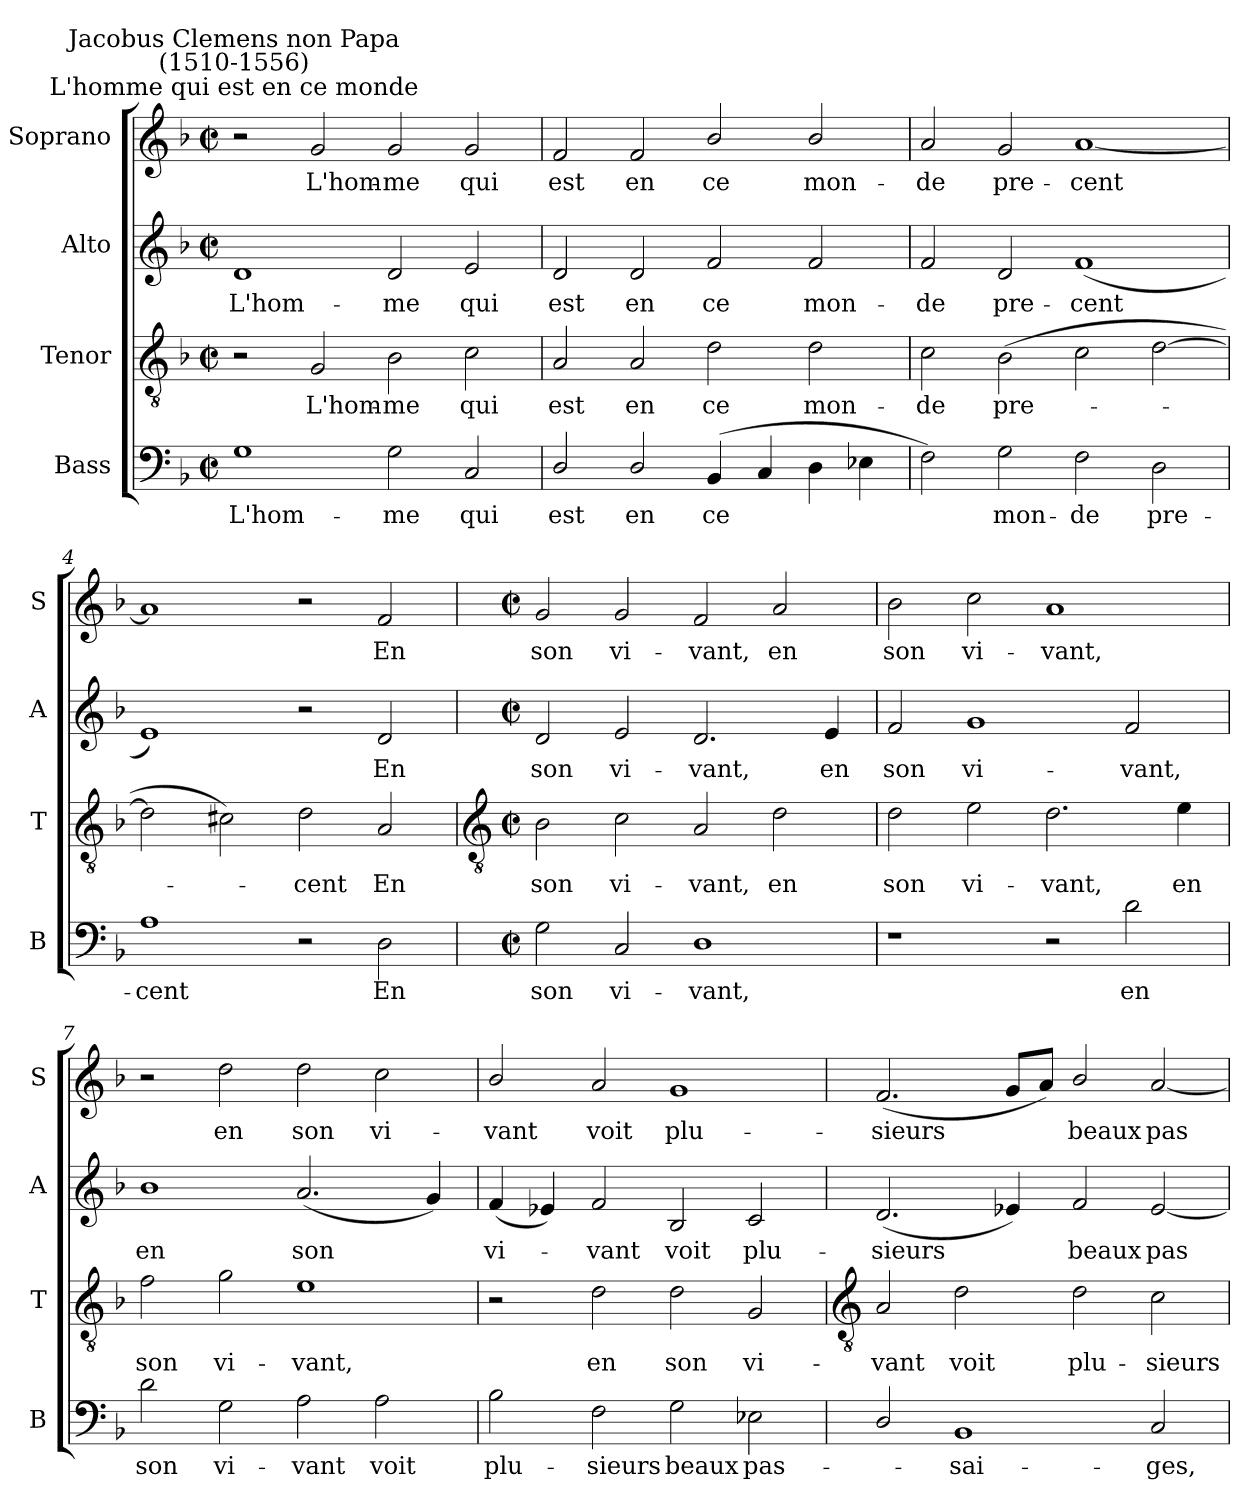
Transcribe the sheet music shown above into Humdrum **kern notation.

**kern	**text	**kern	**text	**kern	**text	**kern	**text
*part4	*part4	*part3	*part3	*part2	*part2	*part1	*part1
*staff4	*staff4	*staff3	*staff3	*staff2	*staff2	*staff1	*staff1
*I"Bass	*	*I"Tenor	*	*I"Alto	*	*I"Soprano	*
*I'B	*	*I'T	*	*I'A	*	*I'S	*
*clefF4	*	*clefGv2	*	*clefG2	*	*clefG2	*
*k[b-]	*	*k[b-]	*	*k[b-]	*	*k[b-]	*
*F:	*	*F:	*	*F:	*	*F:	*
*M4/2	*	*M4/2	*	*M4/2	*	*M4/2	*
*met(c|)	*	*met(c|)	*	*met(c|)	*	*met(c|)	*
=1	=1	=1	=1	=1	=1	=1	=1
!	!	!	!	!	!	!LO:TX:a:cj:t=L'homme qui est en ce monde	!
!	!	!	!	!	!	!LO:TX:a:cj:t=Jacobus Clemens non Papa\n(1510-1556)	!
!	!LO:LY:b	!	!	!	!LO:LY:b	!	!
1G	L'hom-	2r	.	1d	L'hom-	2r	.
!	!	!	!LO:LY:b	!	!	!	!LO:LY:b
.	.	2G	L'hom-	.	.	2g	L'hom-
!	!LO:LY:b	!	!LO:LY:b	!	!LO:LY:b	!	!LO:LY:b
2G	-me	2B-	-me	2d	-me	2g	-me
!	!LO:LY:b	!	!LO:LY:b	!	!LO:LY:b	!	!LO:LY:b
2C	qui	2c	qui	2e	qui	2g	qui
=2	=2	=2	=2	=2	=2	=2	=2
!	!LO:LY:b	!	!LO:LY:b	!	!LO:LY:b	!	!LO:LY:b
2D/	est	2A	est	2d	est	2f	est
!	!LO:LY:b	!	!LO:LY:b	!	!LO:LY:b	!	!LO:LY:b
2D/	en	2A	en	2d	en	2f	en
!	!LO:LY:b	!	!LO:LY:b	!	!LO:LY:b	!	!LO:LY:b
(<4BB-/	ce	2d	ce	2f	ce	2b-/	ce
4C/	.	.	.	.	.	.	.
!	!	!	!LO:LY:b	!	!LO:LY:b	!	!LO:LY:b
4D	.	2d	mon-	2f	mon-	2b-/	mon-
4E-X	.	.	.	.	.	.	.
=3	=3	=3	=3	=3	=3	=3	=3
!	!	!	!LO:LY:b	!	!LO:LY:b	!	!LO:LY:b
2F)	.	2c	-de	2f	-de	2a	-de
!	!LO:LY:b	!	!LO:LY:b	!	!LO:LY:b	!	!LO:LY:b
2G	mon-	(>2B-	pre-	2d	pre-	2g	pre-
!	!LO:LY:b	!	!	!	!LO:LY:b	!	!LO:LY:b
2F	-de	2c	.	(<1f	-cent	[1a	-cent
!	!LO:LY:b	!	!	!	!	!	!
2D	pre-	[2d	.	.	.	.	.
=4	=4	=4	=4	=4	=4	=4	=4
!	!LO:LY:b	!	!	!	!	!	!
1A	-cent	2d]	.	1e)	.	1a]	.
.	.	2c#X)	.	.	.	.	.
!	!	!	!LO:LY:b	!	!	!	!
2r	.	2d	cent	2r	.	2r	.
!	!LO:LY:b	!	!LO:LY:b	!	!LO:LY:b	!	!LO:LY:b
2D	En	2A	En	2d	En	2f	En
!!LO:LB:g=z
=5	=5	=5	=5	=5	=5	=5	=5
*	*	*clefGv2	*	*	*	*	*
*M4/2	*	*M4/2	*	*M4/2	*	*M4/2	*
*met(c|)	*	*met(c|)	*	*met(c|)	*	*met(c|)	*
!	!LO:LY:b	!	!LO:LY:b	!	!LO:LY:b	!	!LO:LY:b
2G	son	2B-	son	2d	son	2g	son
!	!LO:LY:b	!	!LO:LY:b	!	!LO:LY:b	!	!LO:LY:b
2C	vi-	2c	vi-	2e	vi-	2g	vi-
!	!LO:LY:b	!	!LO:LY:b	!	!LO:LY:b	!	!LO:LY:b
1D	-vant,	2A	-vant,	2.d	-vant,	2f	-vant,
!	!	!	!LO:LY:b	!	!	!	!LO:LY:b
.	.	2d	en	.	.	2a	en
!	!	!	!	!	!LO:LY:b	!	!
.	.	.	.	4e	en	.	.
=6	=6	=6	=6	=6	=6	=6	=6
!	!	!	!LO:LY:b	!	!LO:LY:b	!	!LO:LY:b
1r	.	2d	son	2f	son	2b-	son
!	!	!	!LO:LY:b	!	!LO:LY:b	!	!LO:LY:b
.	.	2e	vi-	1g	vi-	2cc	vi-
!	!	!	!LO:LY:b	!	!	!	!LO:LY:b
2r	.	2.d	-vant,	.	.	1a	-vant,
!	!LO:LY:b	!	!	!	!LO:LY:b	!	!
2d	en	.	.	2f	-vant,	.	.
!	!	!	!LO:LY:b	!	!	!	!
.	.	4e	en	.	.	.	.
=7	=7	=7	=7	=7	=7	=7	=7
!	!LO:LY:b	!	!LO:LY:b	!	!LO:LY:b	!	!
2d	son	2f	son	1b-	en	2r	.
!	!LO:LY:b	!	!LO:LY:b	!	!	!	!LO:LY:b
2G	vi-	2g	vi-	.	.	2dd	en
!	!LO:LY:b	!	!LO:LY:b	!	!LO:LY:b	!	!LO:LY:b
2A	-vant	1e	-vant,	(<2.a	son	2dd	son
!	!LO:LY:b	!	!	!	!	!	!LO:LY:b
2A	voit	.	.	.	.	2cc	vi-
.	.	.	.	4g)	.	.	.
=8	=8	=8	=8	=8	=8	=8	=8
!	!LO:LY:b	!	!	!	!LO:LY:b	!	!LO:LY:b
2B-	plu-	2r	.	(<4f	vi-	2b-/	-vant
.	.	.	.	4e-X)	.	.	.
!	!LO:LY:b	!	!LO:LY:b	!	!LO:LY:b	!	!LO:LY:b
2F	-sieurs	2d	en	2f	vant	2a	voit
!	!LO:LY:b	!	!LO:LY:b	!	!LO:LY:b	!	!LO:LY:b
2G	beaux	2d	son	2B-	voit	1g	plu-
!	!LO:LY:b	!	!LO:LY:b	!	!LO:LY:b	!	!
2E-X	pas-	2G	vi-	2c	plu-	.	.
!!LO:LB:g=z
=9	=9	=9	=9	=9	=9	=9	=9
*	*	*clefGv2	*	*	*	*	*
!	!	!	!LO:LY:b	!	!LO:LY:b	!	!LO:LY:b
2D/	.	2A	-vant	(<2.d	-sieurs	(<2.f	-sieurs
!	!LO:LY:b	!	!LO:LY:b	!	!	!	!
1BB-	sai-	2d	voit	.	.	.	.
.	.	.	.	4e-X)	.	8gL	.
.	.	.	.	.	.	8aJ)	.
!	!	!	!LO:LY:b	!	!LO:LY:b	!	!LO:LY:b
.	.	2d	plu-	2f	beaux	2b-/	beaux
!	!LO:LY:b	!	!LO:LY:b	!	!LO:LY:b	!	!LO:LY:b
2C	-ges,	2c	-sieurs	[2e-	pas-	[2a	pas-
=	=	=	=	=	=	=	=
*-	*-	*-	*-	*-	*-	*-	*-
